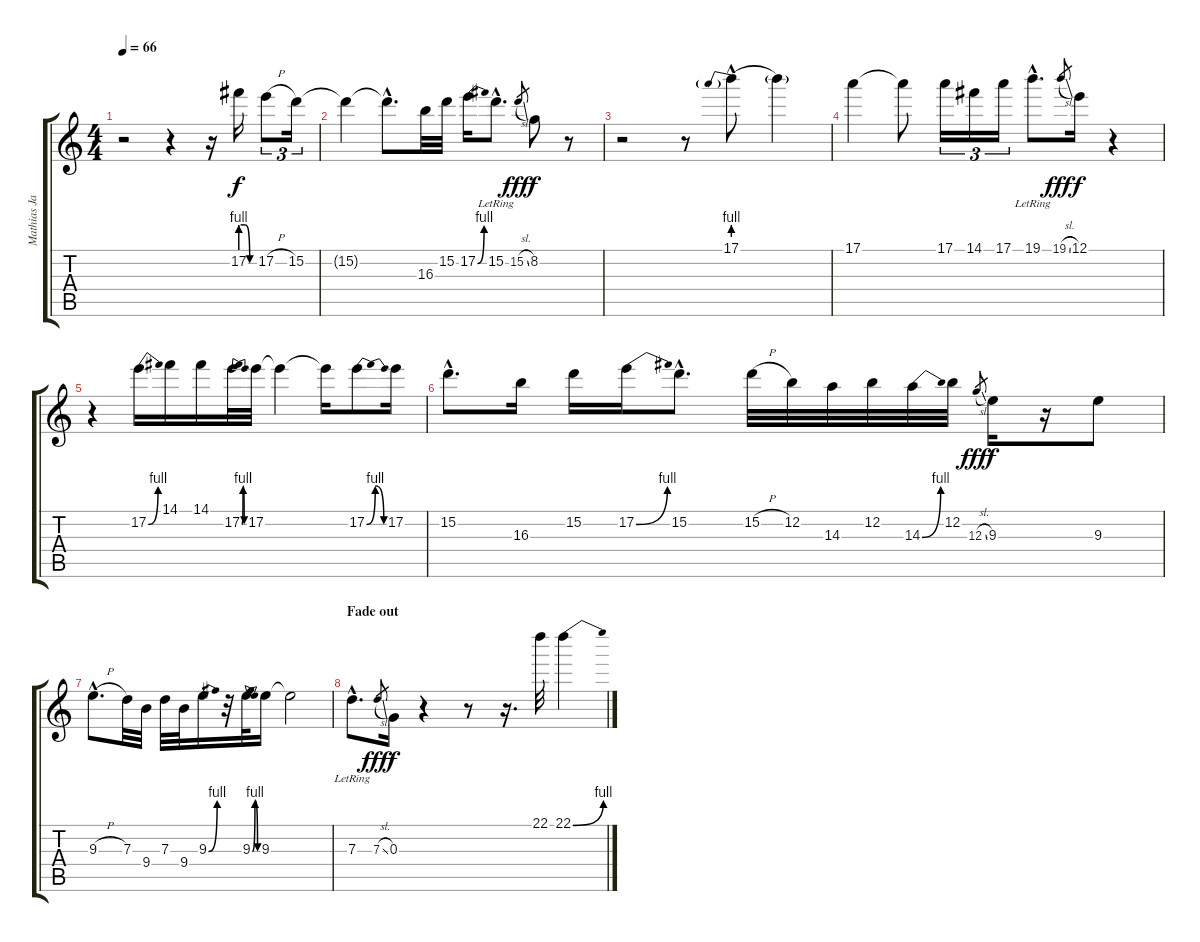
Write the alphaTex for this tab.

\track ("Mathias Jabs" "Mathias Ja") {instrument overdrivenguitar}
\staff {score tabs}
\tuning (E4 B3 G3 D3 A2 E2) {hide}
\ts (4 4)
\tempo 66
\clef g2
\ks c
r.2{dy f} r.4 r.16 17.2{be (custom 0 4 20 4 40 0 60 0)}.16 17.2{h}.8{tu (3 2)} 15.2.16{tu (3 2)} |
15.2{t}.4 15.2{hac t}.8{d} 16.3.32 15.2.32 17.2{be (bend 0 0 60 4)}.16 15.2{hac lr}.8{d} 15.2{sl}.8{gr dy fff} 8.2.8{dy f} r.8 |
r.2 r.8 17.1{be (prebend 0 4 60 4) hac}.8 17.1{t}.4 |
17.1.4 17.1{t}.8 17.1.16{tu (3 2)} 14.1.16{tu (3 2)} 17.1.16{tu (3 2)} 19.1{hac lr}.8{d} 19.1{sl}.8{gr dy fff} 12.1.16{dy f} r.4 |
r.4 17.2{be (bend 0 0 60 4)}.16 14.1.16 14.1.16 17.2{be (bendrelease 0 0 15 4 45 4 60 0)}.32 17.2.32 17.2{t}.4 17.2{t}.16 17.2{be (bendrelease 0 0 15 4 45 4 60 0)}.8 17.2.16 |
15.2{hac}.8{d} 16.3.16 15.2.16 17.2{be (bend 0 0 60 4)}.16 15.2{hac}.8{d} 15.2{h}.32 12.2.32 14.3.32 12.2.32 14.3{be (bend 0 0 60 4)}.32 12.2.32 12.3{sl}.8{gr dy fff} 9.3.16{dy f} r.16 9.3.8 |
9.3{h hac}.8{d} 7.3.32 9.4.32 7.3.32 9.4.32 9.3{be (bend 0 0 60 4)}.16 r.32 9.3{be (bendrelease 0 0 15 4 45 4 60 0)}.32 9.3.16 9.3{t}.2 |
\section ("" "Fade out")
7.3{hac lr}.8{d} 7.3{sl}.8{gr dy fff} 0.3.16{dy f} r.4 r.8 r.16{d} 22.1.32 22.1{be (bend 0 0 60 4)}.4
